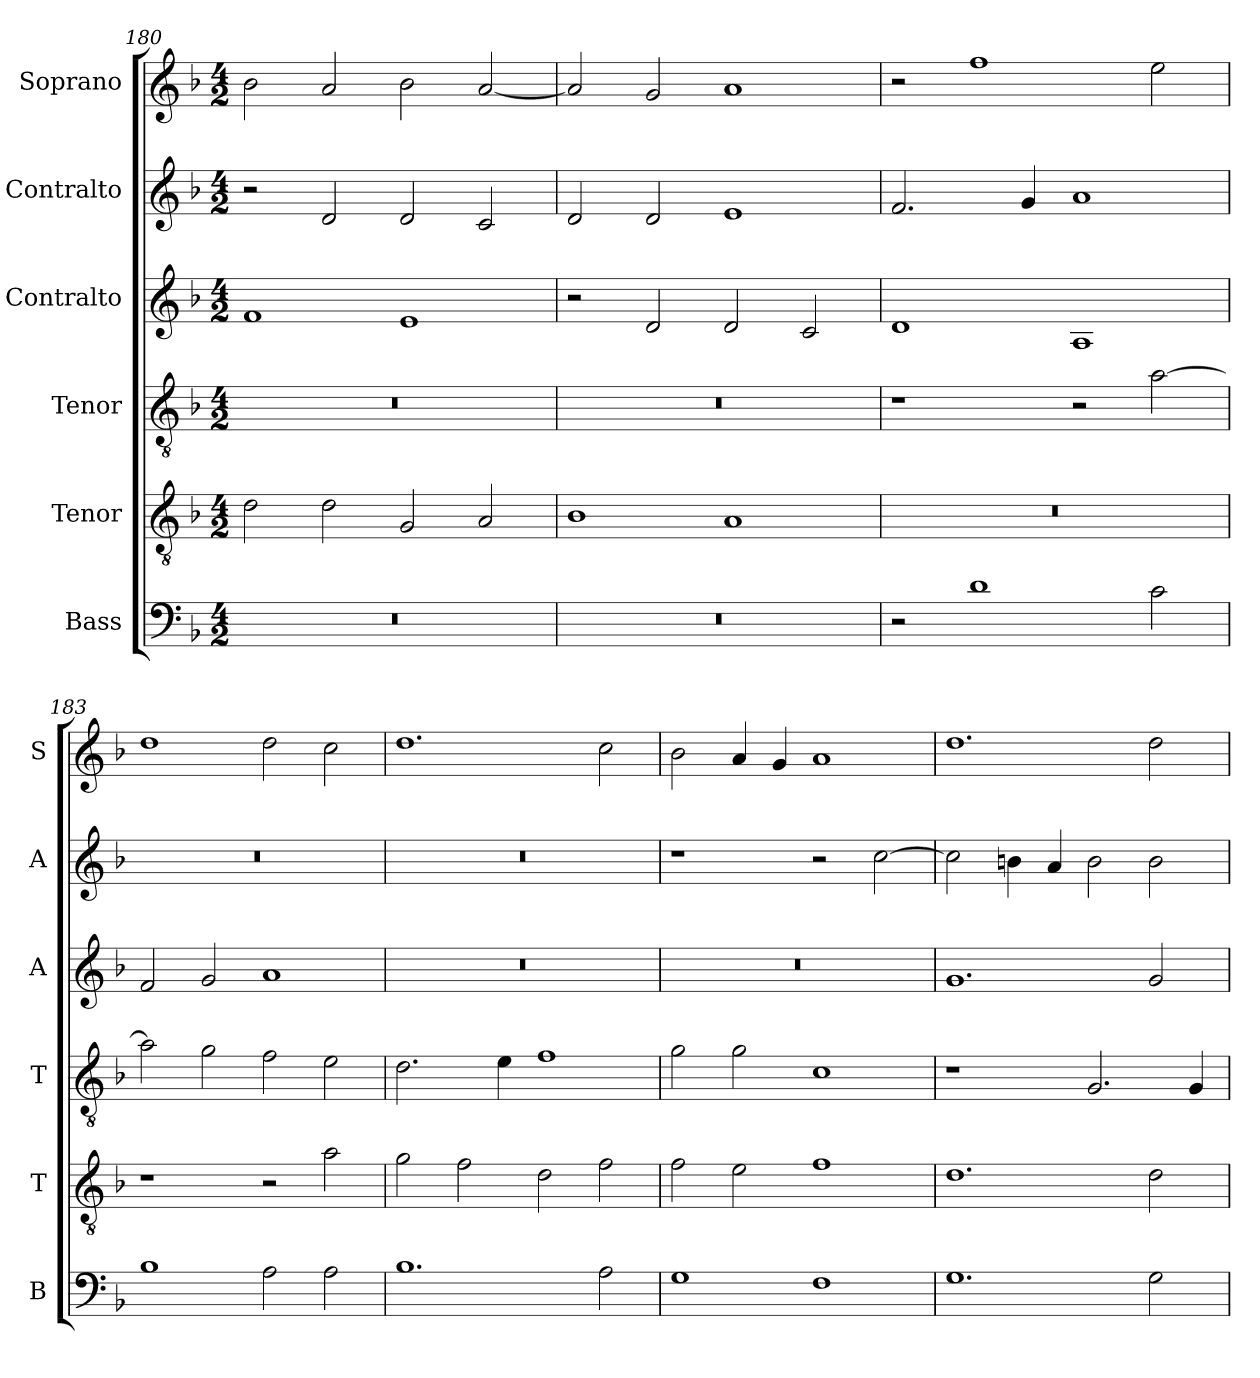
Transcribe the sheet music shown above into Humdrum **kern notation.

**kern	**kern	**kern	**kern	**kern	**kern
*part6	*part5	*part4	*part3	*part2	*part1
*staff6	*staff5	*staff4	*staff3	*staff2	*staff1
*I"Bass	*I"Tenor	*I"Tenor	*I"Contralto	*I"Contralto	*I"Soprano
*I'B	*I'T	*I'T	*I'A	*I'A	*I'S
*clefF4	*clefGv2	*clefGv2	*clefG2	*clefG2	*clefG2
*k[b-]	*k[b-]	*k[b-]	*k[b-]	*k[b-]	*k[b-]
*G:dor	*G:dor	*G:dor	*G:dor	*G:dor	*G:dor
*M4/2	*M4/2	*M4/2	*M4/2	*M4/2	*M4/2
=180	=180	=180	=180	=180	=180
0r	2d	0r	1f	2r	2b-
.	2d	.	.	2d	2a
.	2G	.	1e	2d	2b-
.	2A	.	.	2c	[2a
=181	=181	=181	=181	=181	=181
0r	1B-	0r	2r	2d	2a]
.	.	.	2d	2d	2g
.	1A	.	2d	1e	1a
.	.	.	2c	.	.
=182	=182	=182	=182	=182	=182
2r	0r	1r	1d	2.f	2r
1d	.	.	.	.	1ff
.	.	.	.	4g	.
.	.	2r	1A	1a	.
2c	.	[2a	.	.	2ee
=183	=183	=183	=183	=183	=183
1B-	1r	2a]	2f	0r	1dd
.	.	2g	2g	.	.
2A	2r	2f	1a	.	2dd
2A	2a	2e	.	.	2cc
=184	=184	=184	=184	=184	=184
1.B-	2g	2.d	0r	0r	1.dd
.	2f	.	.	.	.
.	.	4e	.	.	.
.	2d	1f	.	.	.
2A	2f	.	.	.	2cc
=185	=185	=185	=185	=185	=185
1G	2f	2g	0r	1r	2b-
.	2e	2g	.	.	4a
.	.	.	.	.	4g
1F	1f	1c	.	2r	1a
.	.	.	.	[2cc	.
=186	=186	=186	=186	=186	=186
1.G	1.d	1r	1.g	2cc]	1.dd
.	.	.	.	4bn	.
.	.	.	.	4a	.
.	.	2.G	.	2b	.
2G	2d	.	2g	2b	2dd
.	.	4G	.	.	.
=	=	=	=	=	=
*-	*-	*-	*-	*-	*-
